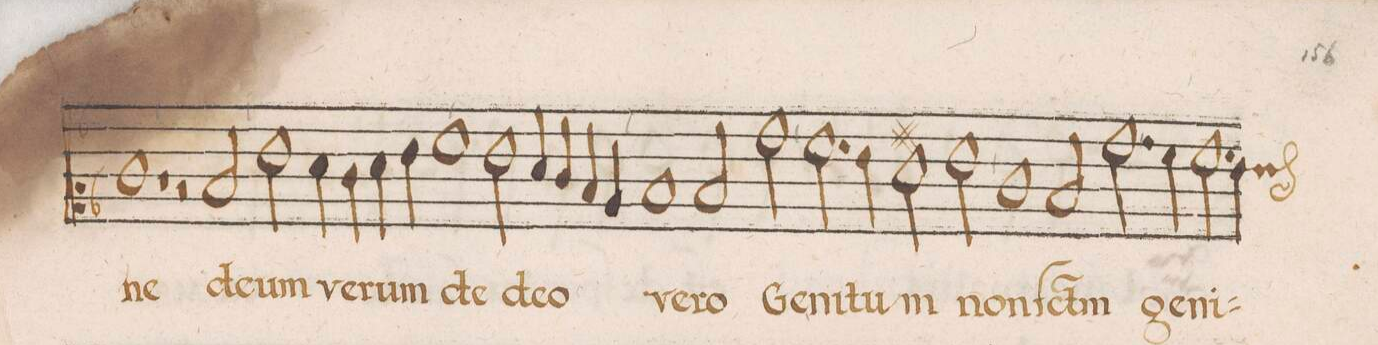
**kern	**text
*I"CANTVS	*
*clefC2	*
*k[b-]	*
*met(C|)	*
*M2/1	*
1e\	-ne
=36	=36
1r	.
2r	.
2d/	de-
=37	=37
2g\	-um
4f\	ve-
4e\	.
4f\	-rum
4g\	.
1a\	de
=38	=38
2g\	de-
4f/	-o
4e/	.
4d/	.
4c/	.
=39	=39
1d/	ve-
2d/	-ro
2b-\	Ge-
=40	=40
2.a\	-ni-
4g\	-tu-
2f#X\	-m
2g\	non
=41	=41
1e\	f(a)c-
2d/	-t(u)m
2.b-\	ge-
=42	=42
4a\	.
2.a\	-ni:
*custos:g	*
4g\	.
*-	*-
